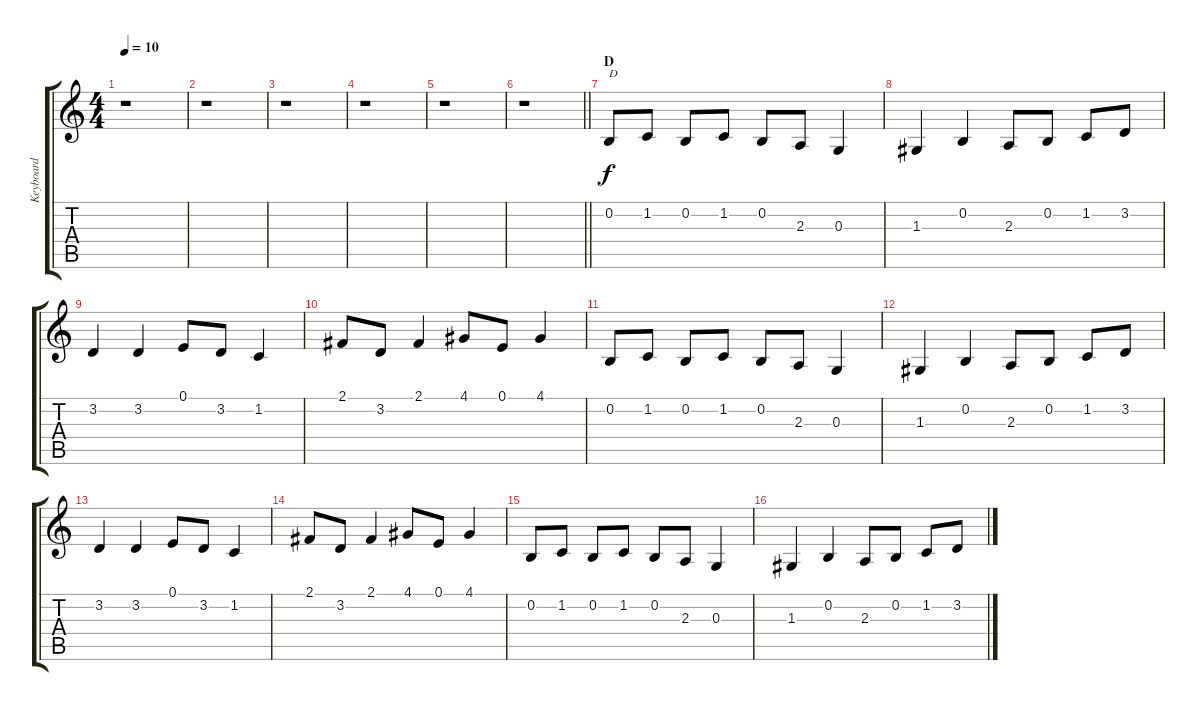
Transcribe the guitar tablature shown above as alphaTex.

\track ("Keyboard" "Keyboard") {instrument synthstrings2}
\staff {score tabs}
\tuning (E4 B3 G3 D3 A2 E2) {hide}
\ts (4 4)
\tempo 10
\clef g2
\ks c
r.1{dy f} |
r.1 |
r.1 |
r.1 |
r.1 |
\barLineRight lightlight
r.1 |
\section ("" "D")
0.2.8{txt "D"} 1.2.8 0.2.8 1.2.8 0.2.8 2.3.8 0.3.4 |
1.3.4 0.2.4 2.3.8 0.2.8 1.2.8 3.2.8 |
3.2.4 3.2.4 0.1.8 3.2.8 1.2.4 |
2.1.8 3.2.8 2.1.4 4.1.8 0.1.8 4.1.4 |
0.2.8 1.2.8 0.2.8 1.2.8 0.2.8 2.3.8 0.3.4 |
1.3.4 0.2.4 2.3.8 0.2.8 1.2.8 3.2.8 |
3.2.4 3.2.4 0.1.8 3.2.8 1.2.4 |
2.1.8 3.2.8 2.1.4 4.1.8 0.1.8 4.1.4 |
0.2.8 1.2.8 0.2.8 1.2.8 0.2.8 2.3.8 0.3.4 |
1.3.4 0.2.4 2.3.8 0.2.8 1.2.8 3.2.8
